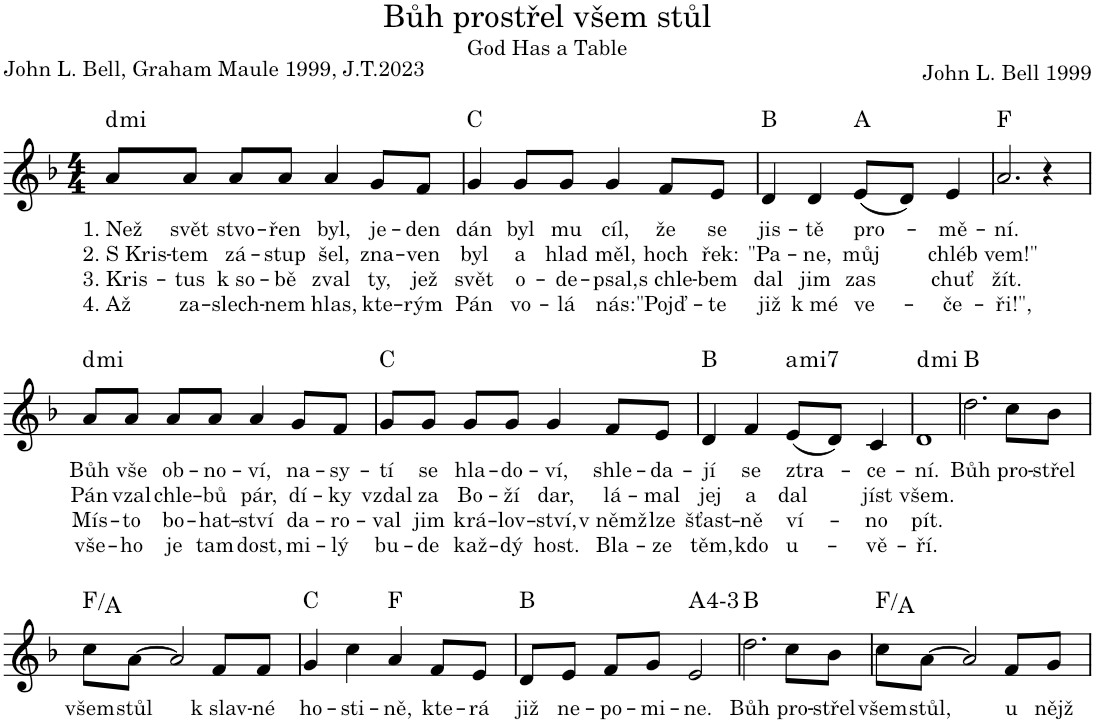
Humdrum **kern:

**kern	**text	**text	**text	**text	**harte
*part1	*part1	*part1	*part1	*part1	*part1
*staff1	*staff1	*staff1	*staff1	*staff1	*
*I"Zpěv	*	*	*	*	*
*clefG2	*	*	*	*	*
*k[b-]	*	*	*	*	*
*M4/4	*	*	*	*	*
=1	=1	=1	=1	=1	=1
!	!LO:LY:b	!LO:LY:b	!LO:LY:b	!LO:LY:b	!LO:H:kt=mi
8a/L	1. Než	2. S Kris-	3. Kris-	4. Až	D:min
!	!LO:LY:b	!LO:LY:b	!LO:LY:b	!LO:LY:b	!
8a/J	svět	-tem	-tus	za-	.
!	!LO:LY:b	!LO:LY:b	!LO:LY:b	!LO:LY:b	!
8a/L	stvo-	zá-	k so-	-slech-	.
!	!LO:LY:b	!LO:LY:b	!LO:LY:b	!LO:LY:b	!
8a/J	-řen	-stup	-bě	-nem	.
!	!LO:LY:b	!LO:LY:b	!LO:LY:b	!LO:LY:b	!
4a/	byl,	šel,	zval	hlas,	.
!	!LO:LY:b	!LO:LY:b	!LO:LY:b	!LO:LY:b	!
8g/L	je-	zna-	ty,	kte-	.
!	!LO:LY:b	!LO:LY:b	!LO:LY:b	!LO:LY:b	!
8f/J	-den	-ven	jež	-rým	.
=2	=2	=2	=2	=2	=2
!	!LO:LY:b	!LO:LY:b	!LO:LY:b	!LO:LY:b	!
4g/	dán	byl	svět	Pán	C:maj
!	!LO:LY:b	!LO:LY:b	!LO:LY:b	!LO:LY:b	!
8g/L	byl	a	o-	vo-	.
!	!LO:LY:b	!LO:LY:b	!LO:LY:b	!LO:LY:b	!
8g/J	mu	hlad	-de-	-lá	.
!	!LO:LY:b	!LO:LY:b	!LO:LY:b	!LO:LY:b	!
4g/	cíl,	měl,	-psal,	nás:	.
!	!LO:LY:b	!LO:LY:b	!LO:LY:b	!LO:LY:b	!
8f/L	že	hoch	s chle-	"Pojď-	.
!	!LO:LY:b	!LO:LY:b	!LO:LY:b	!LO:LY:b	!
8e/J	se	řek:	-bem	-te	.
=3	=3	=3	=3	=3	=3
!	!LO:LY:b	!LO:LY:b	!LO:LY:b	!LO:LY:b	!
4d/	jis-	"Pa-	dal	již	Bb:maj
!	!LO:LY:b	!LO:LY:b	!LO:LY:b	!LO:LY:b	!
4d/	-tě	-ne,	jim	k mé	.
!	!LO:LY:b	!LO:LY:b	!LO:LY:b	!LO:LY:b	!
(8e/L	pro-	můj	zas	ve-	A:maj
8d/J)	.	.	.	.	.
!	!LO:LY:b	!LO:LY:b	!LO:LY:b	!LO:LY:b	!
4e/	-mě-	chléb	chuť	-če-	.
=4	=4	=4	=4	=4	=4
!	!LO:LY:b	!LO:LY:b	!LO:LY:b	!LO:LY:b	!
2.a/	-ní.	vem!"	žít.	-ři!",	F:maj
4r	.	.	.	.	.
!!LO:LB:g=z
=5	=5	=5	=5	=5	=5
!	!LO:LY:b	!LO:LY:b	!LO:LY:b	!LO:LY:b	!LO:H:kt=mi
8a/L	Bůh	Pán	Mís-	vše-	D:min
!	!LO:LY:b	!LO:LY:b	!LO:LY:b	!LO:LY:b	!
8a/J	vše	vzal	-to	-ho	.
!	!LO:LY:b	!LO:LY:b	!LO:LY:b	!LO:LY:b	!
8a/L	ob-	chle-	bo-	je	.
!	!LO:LY:b	!LO:LY:b	!LO:LY:b	!LO:LY:b	!
8a/J	-no-	-bů	-hat-	tam	.
!	!LO:LY:b	!LO:LY:b	!LO:LY:b	!LO:LY:b	!
4a/	-ví,	pár,	-ství	dost,	.
!	!LO:LY:b	!LO:LY:b	!LO:LY:b	!LO:LY:b	!
8g/L	na-	dí-	da-	mi-	.
!	!LO:LY:b	!LO:LY:b	!LO:LY:b	!LO:LY:b	!
8f/J	-sy-	-ky	-ro-	-lý	.
=6	=6	=6	=6	=6	=6
!	!LO:LY:b	!LO:LY:b	!LO:LY:b	!LO:LY:b	!
8g/L	-tí	vzdal	-val	bu-	C:maj
!	!LO:LY:b	!LO:LY:b	!LO:LY:b	!LO:LY:b	!
8g/J	se	za	jim	-de	.
!	!LO:LY:b	!LO:LY:b	!LO:LY:b	!LO:LY:b	!
8g/L	hla-	Bo-	krá-	kaž-	.
!	!LO:LY:b	!LO:LY:b	!LO:LY:b	!LO:LY:b	!
8g/J	-do-	-ží	-lov-	-dý	.
!	!LO:LY:b	!LO:LY:b	!LO:LY:b	!LO:LY:b	!
4g/	-ví,	dar,	-ství,	host.	.
!	!LO:LY:b	!LO:LY:b	!LO:LY:b	!LO:LY:b	!
8f/L	shle-	lá-	v němž	Bla-	.
!	!LO:LY:b	!LO:LY:b	!LO:LY:b	!LO:LY:b	!
8e/J	-da-	-mal	lze	-ze	.
=7	=7	=7	=7	=7	=7
!	!LO:LY:b	!LO:LY:b	!LO:LY:b	!LO:LY:b	!
4d/	-jí	jej	šťast-	těm,	Bb:maj
!	!LO:LY:b	!LO:LY:b	!LO:LY:b	!LO:LY:b	!
4f/	se	a	-ně	kdo	.
!	!LO:LY:b	!LO:LY:b	!LO:LY:b	!LO:LY:b	!LO:H:kt=mi7
(8e/L	ztra-	dal	ví-	u-	A:min7
8d/J)	.	.	.	.	.
!	!LO:LY:b	!LO:LY:b	!LO:LY:b	!LO:LY:b	!
4c/	-ce-	jíst	-no	-vě-	.
=8	=8	=8	=8	=8	=8
!	!LO:LY:b	!LO:LY:b	!LO:LY:b	!LO:LY:b	!LO:H:kt=mi
1d	-ní.	všem.	pít.	-ří.	D:min
=9	=9	=9	=9	=9	=9
!	!LO:LY:b	!	!	!	!
2.dd\	Bůh	.	.	.	Bb:maj
!	!LO:LY:b	!	!	!	!
8cc\L	pro-	.	.	.	.
!	!LO:LY:b	!	!	!	!
8b-\J	-střel	.	.	.	.
!!LO:LB:g=z
=10	=10	=10	=10	=10	=10
!	!LO:LY:b	!	!	!	!
8cc\L	všem	.	.	.	F:maj/3
!	!LO:LY:b	!	!	!	!
[8a\J	stůl	.	.	.	.
2a/]	.	.	.	.	.
!	!LO:LY:b	!	!	!	!
8f/L	k slav-	.	.	.	.
!	!LO:LY:b	!	!	!	!
8f/J	-né	.	.	.	.
=11	=11	=11	=11	=11	=11
!	!LO:LY:b	!	!	!	!
4g/	ho-	.	.	.	C:maj
!	!LO:LY:b	!	!	!	!
4cc\	-sti-	.	.	.	.
!	!LO:LY:b	!	!	!	!
4a/	-ně,	.	.	.	F:maj
!	!LO:LY:b	!	!	!	!
8f/L	kte-	.	.	.	.
!	!LO:LY:b	!	!	!	!
8e/J	-rá	.	.	.	.
=12	=12	=12	=12	=12	=12
!	!LO:LY:b	!	!	!	!
8d/L	již	.	.	.	Bb:maj
!	!LO:LY:b	!	!	!	!
8e/J	ne-	.	.	.	.
!	!LO:LY:b	!	!	!	!
8f/L	-po-	.	.	.	.
!	!LO:LY:b	!	!	!	!
8g/J	-mi-	.	.	.	.
!	!LO:LY:b	!	!	!	!
2e/	-ne.	.	.	.	A:maj(b3,4)
=13	=13	=13	=13	=13	=13
!	!LO:LY:b	!	!	!	!
2.dd\	Bůh	.	.	.	Bb:maj
!	!LO:LY:b	!	!	!	!
8cc\L	pro-	.	.	.	.
!	!LO:LY:b	!	!	!	!
8b-\J	-střel	.	.	.	.
=14	=14	=14	=14	=14	=14
!	!LO:LY:b	!	!	!	!
8cc\L	všem	.	.	.	F:maj/3
!	!LO:LY:b	!	!	!	!
[8a\J	stůl,	.	.	.	.
2a/]	.	.	.	.	.
!	!LO:LY:b	!	!	!	!
8f/L	u	.	.	.	.
!	!LO:LY:b	!	!	!	!
8g/J	nějž	.	.	.	.
=	=	=	=	=	=
*-	*-	*-	*-	*-	*-
